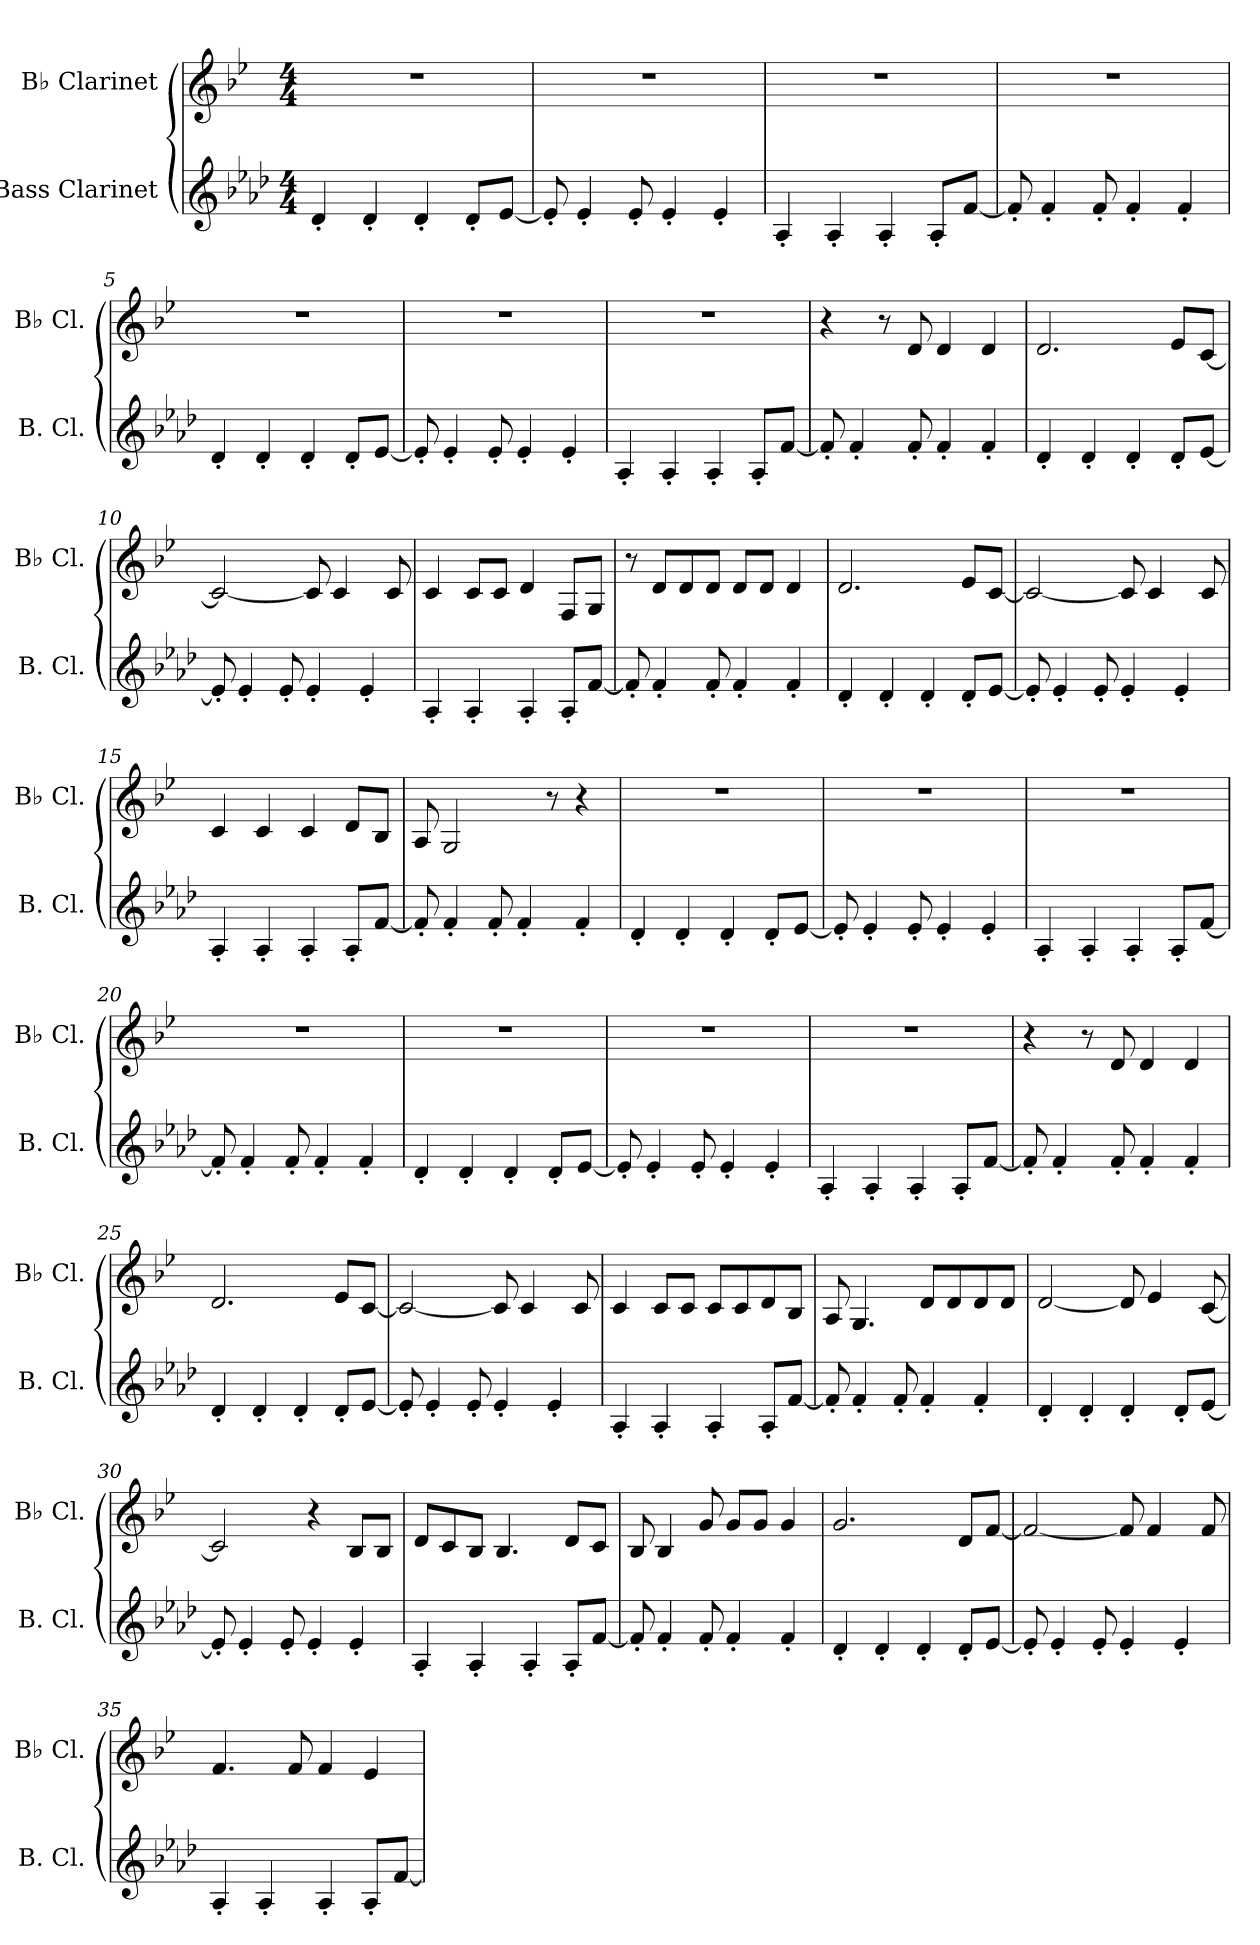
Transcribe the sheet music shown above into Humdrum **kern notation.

**kern	**kern
*part2	*part1
*staff2	*staff1
*I"Bass Clarinet	*I"B♭ Clarinet
*I'B. Cl.	*I'B♭ Cl.
*clefG2	*clefG2
*ITrd8c14	*ITrd1c2
*k[b-e-a-d-]	*k[b-e-a-d-]
*M4/4	*M4/4
=1	=1
4D-'/	1r
4D-'/	.
4D-'/	.
8D-'/L	.
[8E-/J	.
=2	=2
8E-'/]	1r
4E-'/	.
8E-'/	.
4E-'/	.
4E-'/	.
=3	=3
4AA-'/	1r
4AA-'/	.
4AA-'/	.
8AA-'/L	.
[8F/J	.
=4	=4
8F'/]	1r
4F'/	.
8F'/	.
4F'/	.
4F'/	.
=5	=5
4D-'/	1r
4D-'/	.
4D-'/	.
8D-'/L	.
[8E-/J	.
=6	=6
8E-'/]	1r
4E-'/	.
8E-'/	.
4E-'/	.
4E-'/	.
!!LO:LB:g=z
=7	=7
4AA-'/	1r
4AA-'/	.
4AA-'/	.
8AA-'/L	.
[8F/J	.
=8	=8
8F'/]	4r
4F'/	.
.	8r
8F'/	8c/
4F'/	4c/
4F'/	4c/
=9	=9
4D-'/	2.c/
4D-'/	.
4D-'/	.
8D-'/L	8d-/L
[8E-/J	[8B-/J
=10	=10
8E-'/]	2B-/_
4E-'/	.
8E-'/	.
4E-'/	8B-/]
.	4B-/
4E-'/	.
.	8B-/
=11	=11
4AA-'/	4B-/
4AA-'/	8B-/L
.	8B-/J
4AA-'/	4c/
8AA-'/L	8E-/L
[8F/J	8F/J
!!LO:LB:g=z
=12	=12
8F'/]	8r
4F'/	8c/L
.	8c/
8F'/	8c/J
4F'/	8c/L
.	8c/J
4F'/	4c/
=13	=13
4D-'/	2.c/
4D-'/	.
4D-'/	.
8D-'/L	8d-/L
[8E-/J	[8B-/J
=14	=14
8E-'/]	2B-/_
4E-'/	.
8E-'/	.
4E-'/	8B-/]
.	4B-/
4E-'/	.
.	8B-/
=15	=15
4AA-'/	4B-/
4AA-'/	4B-/
4AA-'/	4B-/
8AA-'/L	8c/L
[8F/J	8A-/J
=16	=16
8F'/]	8G/
4F'/	2F/
8F'/	.
4F'/	.
.	8r
4F'/	4r
=17	=17
4D-'/	1r
4D-'/	.
4D-'/	.
8D-'/L	.
[8E-/J	.
!!LO:LB:g=z
=18	=18
8E-'/]	1r
4E-'/	.
8E-'/	.
4E-'/	.
4E-'/	.
=19	=19
4AA-'/	1r
4AA-'/	.
4AA-'/	.
8AA-'/L	.
[8F/J	.
=20	=20
8F'/]	1r
4F'/	.
8F'/	.
4F'/	.
4F'/	.
=21	=21
4D-'/	1r
4D-'/	.
4D-'/	.
8D-'/L	.
[8E-/J	.
=22	=22
8E-'/]	1r
4E-'/	.
8E-'/	.
4E-'/	.
4E-'/	.
=23	=23
4AA-'/	1r
4AA-'/	.
4AA-'/	.
8AA-'/L	.
[8F/J	.
!!LO:LB:g=z
=24	=24
8F'/]	4r
4F'/	.
.	8r
8F'/	8c/
4F'/	4c/
4F'/	4c/
=25	=25
4D-'/	2.c/
4D-'/	.
4D-'/	.
8D-'/L	8d-/L
[8E-/J	[8B-/J
=26	=26
8E-'/]	2B-/_
4E-'/	.
8E-'/	.
4E-'/	8B-/]
.	4B-/
4E-'/	.
.	8B-/
=27	=27
4AA-'/	4B-/
4AA-'/	8B-/L
.	8B-/J
4AA-'/	8B-/L
.	8B-/
8AA-'/L	8c/
[8F/J	8A-/J
=28	=28
8F'/]	8G/
4F'/	4.F/
8F'/	.
4F'/	8c/L
.	8c/
4F'/	8c/
.	8c/J
!!LO:PB:g=z
=29	=29
4D-'/	[2c/
4D-'/	.
4D-'/	8c/]
.	4d-/
8D-'/L	.
[8E-/J	[8B-/
=30	=30
8E-'/]	2B-/]
4E-'/	.
8E-'/	.
4E-'/	4r
4E-'/	8A-/L
.	8A-/J
=31	=31
4AA-'/	8c/L
.	8B-/
4AA-'/	8A-/J
.	4.A-/
4AA-'/	.
8AA-'/L	8c/L
[8F/J	8B-/J
=32	=32
8F'/]	8A-/
4F'/	4A-/
8F'/	8f/
4F'/	8f/L
.	8f/J
4F'/	4f/
=33	=33
4D-'/	2.f/
4D-'/	.
4D-'/	.
8D-'/L	8c/L
[8E-/J	[8e-/J
!!LO:LB:g=z
=34	=34
8E-'/]	2e-/_
4E-'/	.
8E-'/	.
4E-'/	8e-/]
.	4e-/
4E-'/	.
.	8e-/
=35	=35
4AA-'/	4.e-/
4AA-'/	.
.	8e-/
4AA-'/	4e-/
8AA-'/L	4d-/
[8F/J	.
=	=
*-	*-
